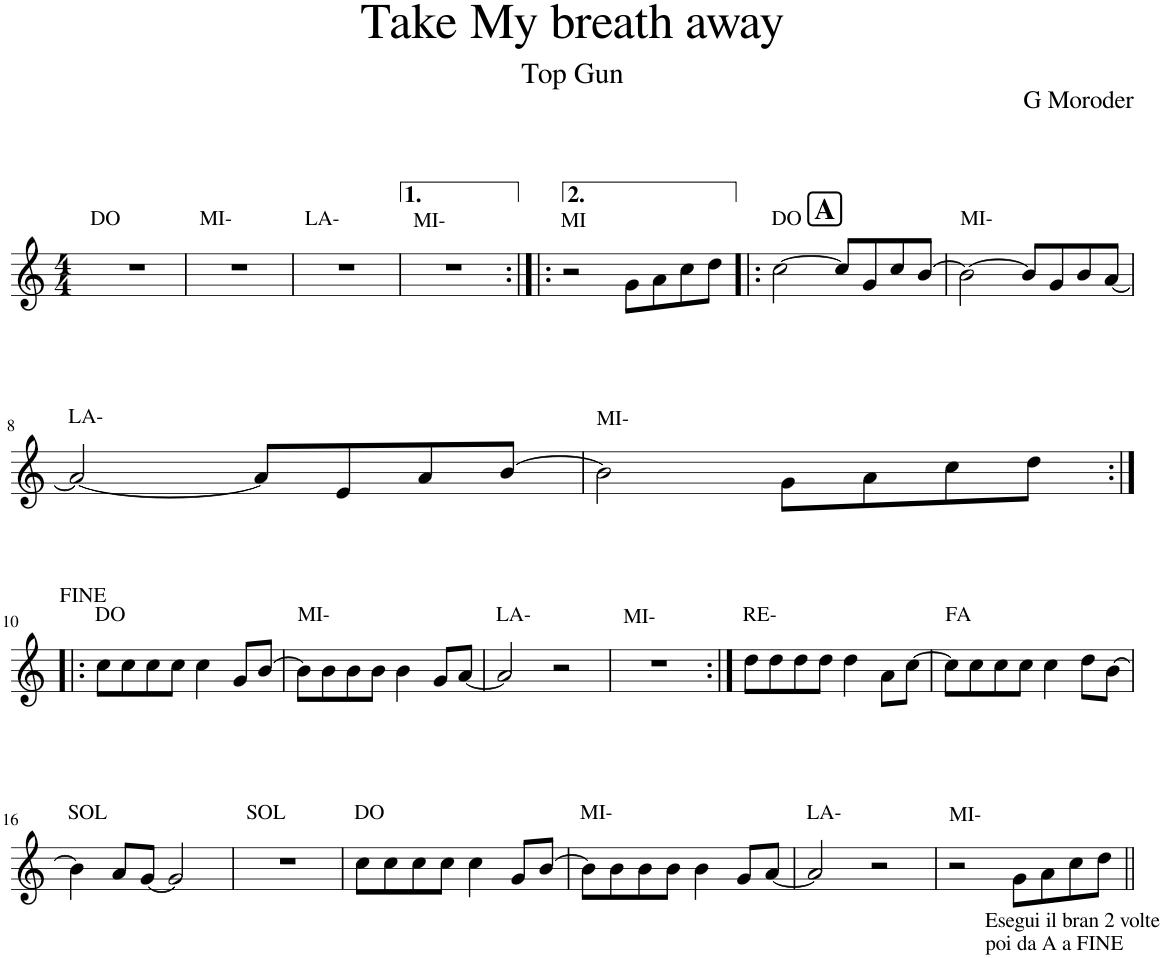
**kern
*part1
*staff1
*I"Piano
*I'Pno.
*clefG2
*k[]
*M4/4
=1
!LO:TX:a:t=DO
1r
=2
!LO:TX:a:t=MI-
1r
=3
!LO:TX:a:t=LA-
1r
=4
!LO:TX:a:t=MI-
1r
=5:|!|:
!LO:TX:a:t=MI
2r
8g\L
8a\
8cc\
8dd\J
!!LO:REH:place=s1:a:B:cj:fs=14:t=A
=6!|:
!LO:TX:a:t=DO
[2cc\
8cc/L]
8g/
8cc/
[8b/J
=7
!LO:TX:a:t=MI-
2b\_
8b/L]
8g/
8b/
[8a/J
!!LO:LB:g=z
=8
!LO:TX:a:t=LA-
2a/_
8a/L]
8e/
8a/
[8b/J
=9
!LO:TX:a:t=MI-
2b\]
8g\L
8a\
8cc\
8dd\J
!!LO:LB:g=z
=10:|!|:
!LO:TX:a:t=DO
8cc\L
8cc\
8cc\
8cc\J
4cc\
8g/L
[8b/J
=11
!LO:TX:a:t=MI-
8b\L]
8b\
8b\
8b\J
4b\
8g/L
[8a/J
=12
!LO:TX:a:t=LA-
2a/]
2r
=13
!LO:TX:a:t=MI-
1r
=14:|!
!LO:TX:a:t=RE-
8dd\L
8dd\
8dd\
8dd\J
4dd\
8a\L
[8cc\J
=15
!LO:TX:a:t=FA
8cc\L]
8cc\
8cc\
8cc\J
4cc\
8dd\L
[8b\J
!!LO:LB:g=z
=16
!LO:TX:a:t=SOL
4b\]
8a/L
[8g/J
2g/]
=17
!LO:TX:a:t=SOL
1r
=18
!LO:TX:a:t=DO
8cc\L
8cc\
8cc\
8cc\J
4cc\
8g/L
[8b/J
=19
!LO:TX:a:t=MI-
8b\L]
8b\
8b\
8b\J
4b\
8g/L
[8a/J
=20
!LO:TX:a:t=LA-
2a/]
2r
=21
!LO:TX:b:t=Esegui il bran 2 volte
!LO:TX:b:t=poi da A a FINE
!LO:TX:a:t=MI-
2r
8g\L
8a\
8cc\
8dd\J
=||
*-
